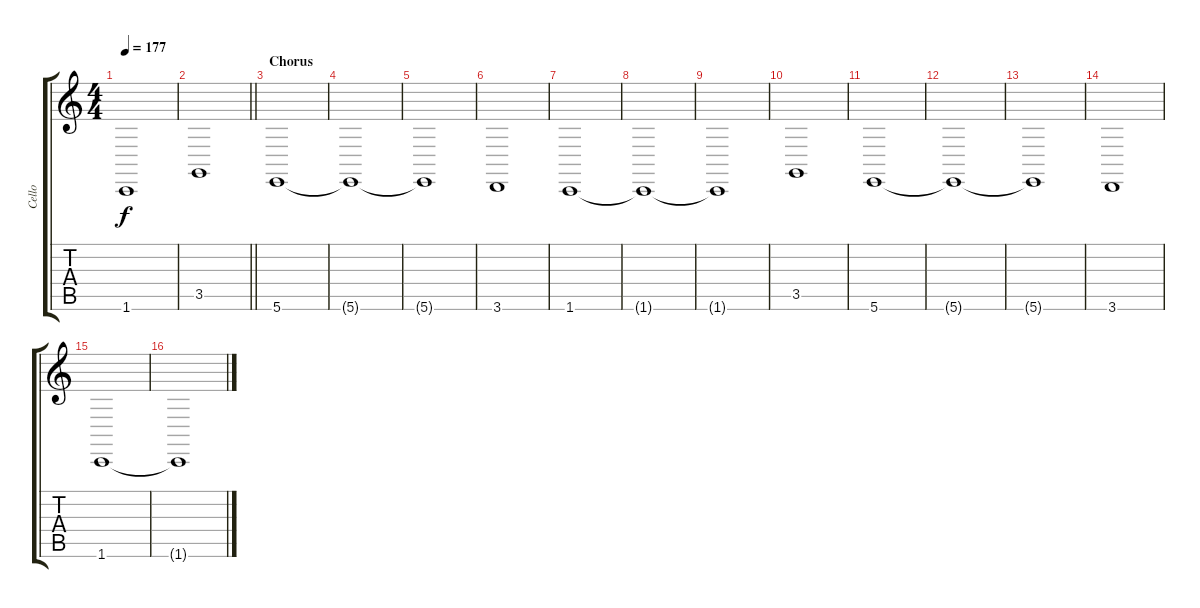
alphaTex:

\track ("Cello" "Cello") {instrument cello}
\staff {score tabs}
\tuning (B3 Gb3 D3 A2 E2 B1) {hide}
\ts (4 4)
\tempo 177
\clef g2
\ks c
1.6{t}.1{dy f} |
\barLineRight lightlight
3.5.1 |
\section ("" "Chorus")
5.6.1{volume 10} |
5.6{t}.1 |
5.6{t}.1 |
3.6.1 |
1.6.1 |
1.6{t}.1 |
1.6{t}.1 |
3.5.1 |
5.6.1 |
5.6{t}.1 |
5.6{t}.1 |
3.6.1 |
1.6.1 |
1.6{t}.1
